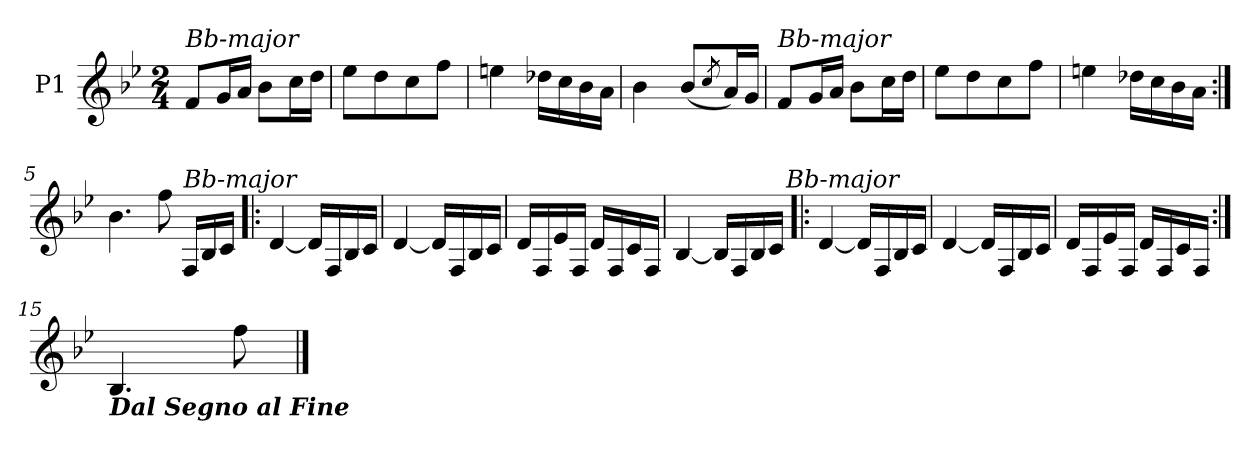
**kern
*part1
*staff1
*I"P1
*clefG2
*k[b-e-]
*B-:
*M2/4
=1
!LO:TX:a:i:t=Bb-major
8fL
16gL
16aJJ
8b-L
16ccL
16ddJJ
=2
8ee-L
8dd
8cc
8ffJ
=3
4een
16dd-XLL
16cc
16b-
16aJJ
=4
4b-
(8b-L
8qcc/
16aL)
16gJJ
=1
!LO:TX:a:i:t=Bb-major
8fL
16gL
16aJJ
8b-L
16ccL
16ddJJ
=2
8ee-L
8dd
8cc
8ffJ
=3
4een
16dd-XLL
16cc
16b-
16aJJ
=5:|!
4.b-
8ff
!LO:TX:a:i:t=Bb-major
16FLL
16B-
16cJJ
=11!|:
[4d
16dLL]
16F
16B-
16cJJ
=12
[4d
16dLL]
16F
16B-
16cJJ
=13
16dLL
16F
16e-
16FJJ
16dLL
16F
16c
16FJJ
=14
[4B-
16B-LL]
16F
16B-
16cJJ
!LO:TX:a:i:t=Bb-major
=11!|:
[4d
16dLL]
16F
16B-
16cJJ
=12
[4d
16dLL]
16F
16B-
16cJJ
=13
16dLL
16F
16e-
16FJJ
16dLL
16F
16c
16FJJ
=15:|!
!LO:TX:b:Bi:t=Dal Segno al Fine
4.B-
8ff
==
*-
